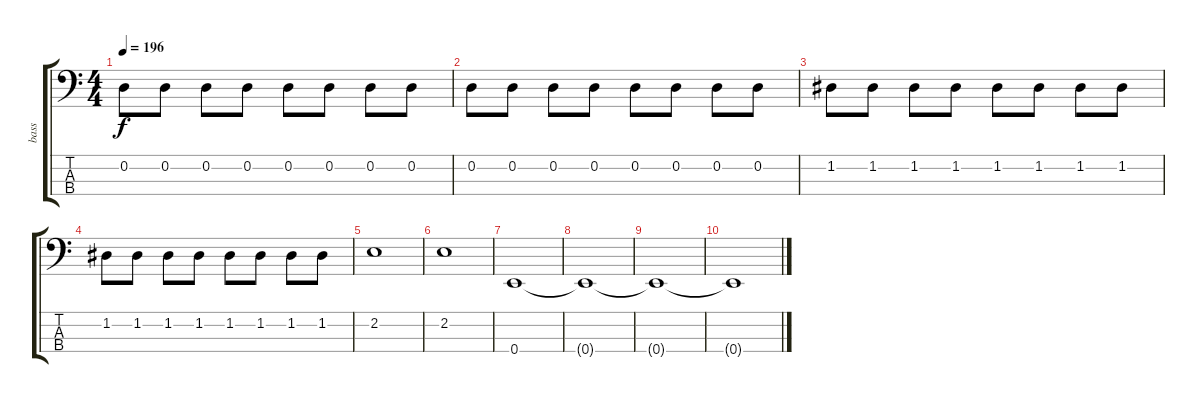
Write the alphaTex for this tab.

\track ("bass" "bass") {instrument electricbassfinger}
\staff {score tabs}
\tuning (G2 D2 A1 E1) {hide}
\ts (4 4)
\tempo 196
\clef f4
\ks c
0.2.8{dy f} 0.2.8 0.2.8 0.2.8 0.2.8 0.2.8 0.2.8 0.2.8 |
0.2.8 0.2.8 0.2.8 0.2.8 0.2.8 0.2.8 0.2.8 0.2.8 |
1.2.8 1.2.8 1.2.8 1.2.8 1.2.8 1.2.8 1.2.8 1.2.8 |
1.2.8 1.2.8 1.2.8 1.2.8 1.2.8 1.2.8 1.2.8 1.2.8 |
2.2.1 |
2.2.1 |
0.4.1 |
0.4{t}.1 |
0.4{t}.1 |
0.4{t}.1
